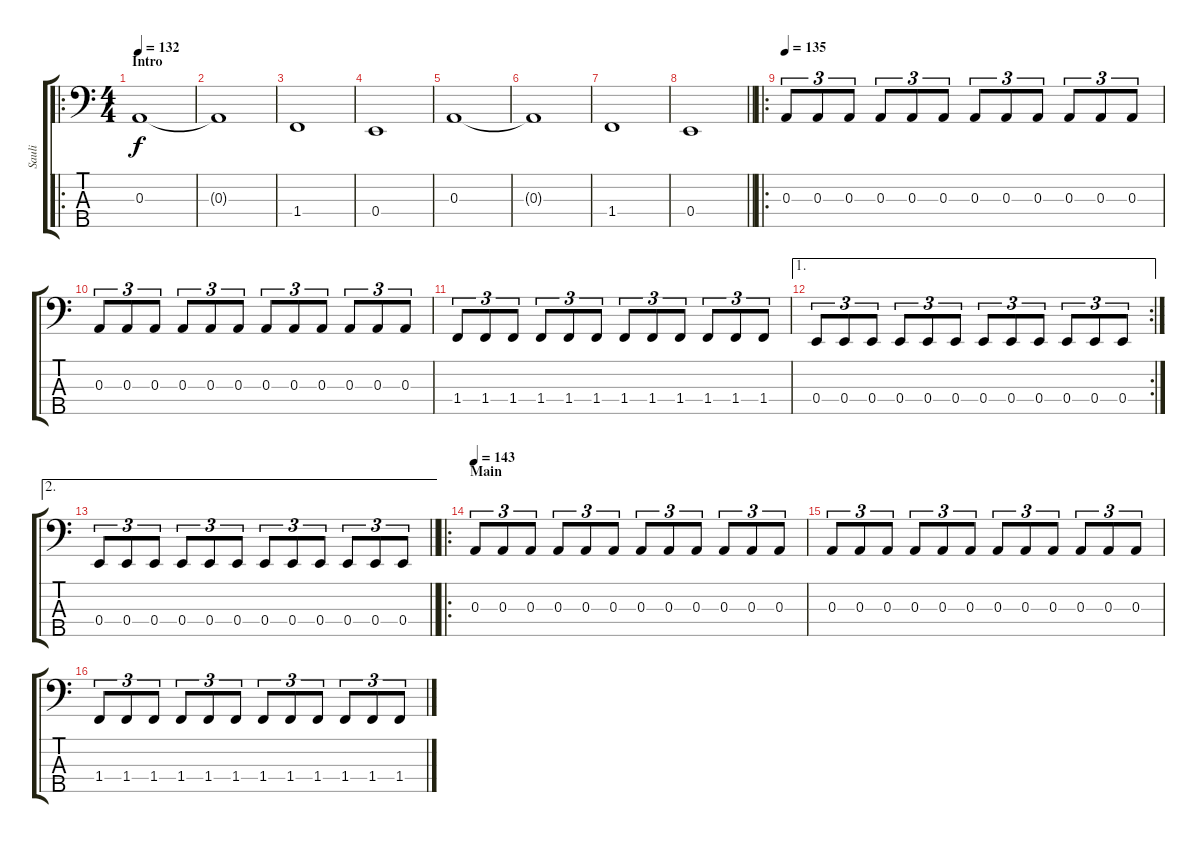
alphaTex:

\track ("Sauli" "Sauli") {instrument electricbassfinger}
\staff {score tabs}
\tuning (G2 D2 A1 E1 B0) {hide}
\ro
\ts (4 4)
\section ("" "Intro")
\tempo 132
\clef f4
\ks c
0.3.1{dy f instrument electricbassfinger} |
0.3{t}.1 |
1.4.1 |
0.4.1 |
0.3.1 |
0.3{t}.1 |
1.4.1 |
\barLineRight lightlight
0.4.1 |
\ro
\section ("" "")
\tempo 135
0.3.8{tu (3 2)} 0.3.8{tu (3 2)} 0.3.8{tu (3 2)} 0.3.8{tu (3 2)} 0.3.8{tu (3 2)} 0.3.8{tu (3 2)} 0.3.8{tu (3 2)} 0.3.8{tu (3 2)} 0.3.8{tu (3 2)} 0.3.8{tu (3 2)} 0.3.8{tu (3 2)} 0.3.8{tu (3 2)} |
0.3.8{tu (3 2)} 0.3.8{tu (3 2)} 0.3.8{tu (3 2)} 0.3.8{tu (3 2)} 0.3.8{tu (3 2)} 0.3.8{tu (3 2)} 0.3.8{tu (3 2)} 0.3.8{tu (3 2)} 0.3.8{tu (3 2)} 0.3.8{tu (3 2)} 0.3.8{tu (3 2)} 0.3.8{tu (3 2)} |
1.4.8{tu (3 2)} 1.4.8{tu (3 2)} 1.4.8{tu (3 2)} 1.4.8{tu (3 2)} 1.4.8{tu (3 2)} 1.4.8{tu (3 2)} 1.4.8{tu (3 2)} 1.4.8{tu (3 2)} 1.4.8{tu (3 2)} 1.4.8{tu (3 2)} 1.4.8{tu (3 2)} 1.4.8{tu (3 2)} |
\ae 1
\rc 2
0.4.8{tu (3 2)} 0.4.8{tu (3 2)} 0.4.8{tu (3 2)} 0.4.8{tu (3 2)} 0.4.8{tu (3 2)} 0.4.8{tu (3 2)} 0.4.8{tu (3 2)} 0.4.8{tu (3 2)} 0.4.8{tu (3 2)} 0.4.8{tu (3 2)} 0.4.8{tu (3 2)} 0.4.8{tu (3 2)} |
\ae 2
\barLineRight lightlight
0.4.8{tu (3 2)} 0.4.8{tu (3 2)} 0.4.8{tu (3 2)} 0.4.8{tu (3 2)} 0.4.8{tu (3 2)} 0.4.8{tu (3 2)} 0.4.8{tu (3 2)} 0.4.8{tu (3 2)} 0.4.8{tu (3 2)} 0.4.8{tu (3 2)} 0.4.8{tu (3 2)} 0.4.8{tu (3 2)} |
\ro
\section ("" "Main")
\tempo 143
0.3.8{tu (3 2)} 0.3.8{tu (3 2)} 0.3.8{tu (3 2)} 0.3.8{tu (3 2)} 0.3.8{tu (3 2)} 0.3.8{tu (3 2)} 0.3.8{tu (3 2)} 0.3.8{tu (3 2)} 0.3.8{tu (3 2)} 0.3.8{tu (3 2)} 0.3.8{tu (3 2)} 0.3.8{tu (3 2)} |
0.3.8{tu (3 2)} 0.3.8{tu (3 2)} 0.3.8{tu (3 2)} 0.3.8{tu (3 2)} 0.3.8{tu (3 2)} 0.3.8{tu (3 2)} 0.3.8{tu (3 2)} 0.3.8{tu (3 2)} 0.3.8{tu (3 2)} 0.3.8{tu (3 2)} 0.3.8{tu (3 2)} 0.3.8{tu (3 2)} |
1.4.8{tu (3 2)} 1.4.8{tu (3 2)} 1.4.8{tu (3 2)} 1.4.8{tu (3 2)} 1.4.8{tu (3 2)} 1.4.8{tu (3 2)} 1.4.8{tu (3 2)} 1.4.8{tu (3 2)} 1.4.8{tu (3 2)} 1.4.8{tu (3 2)} 1.4.8{tu (3 2)} 1.4.8{tu (3 2)}
